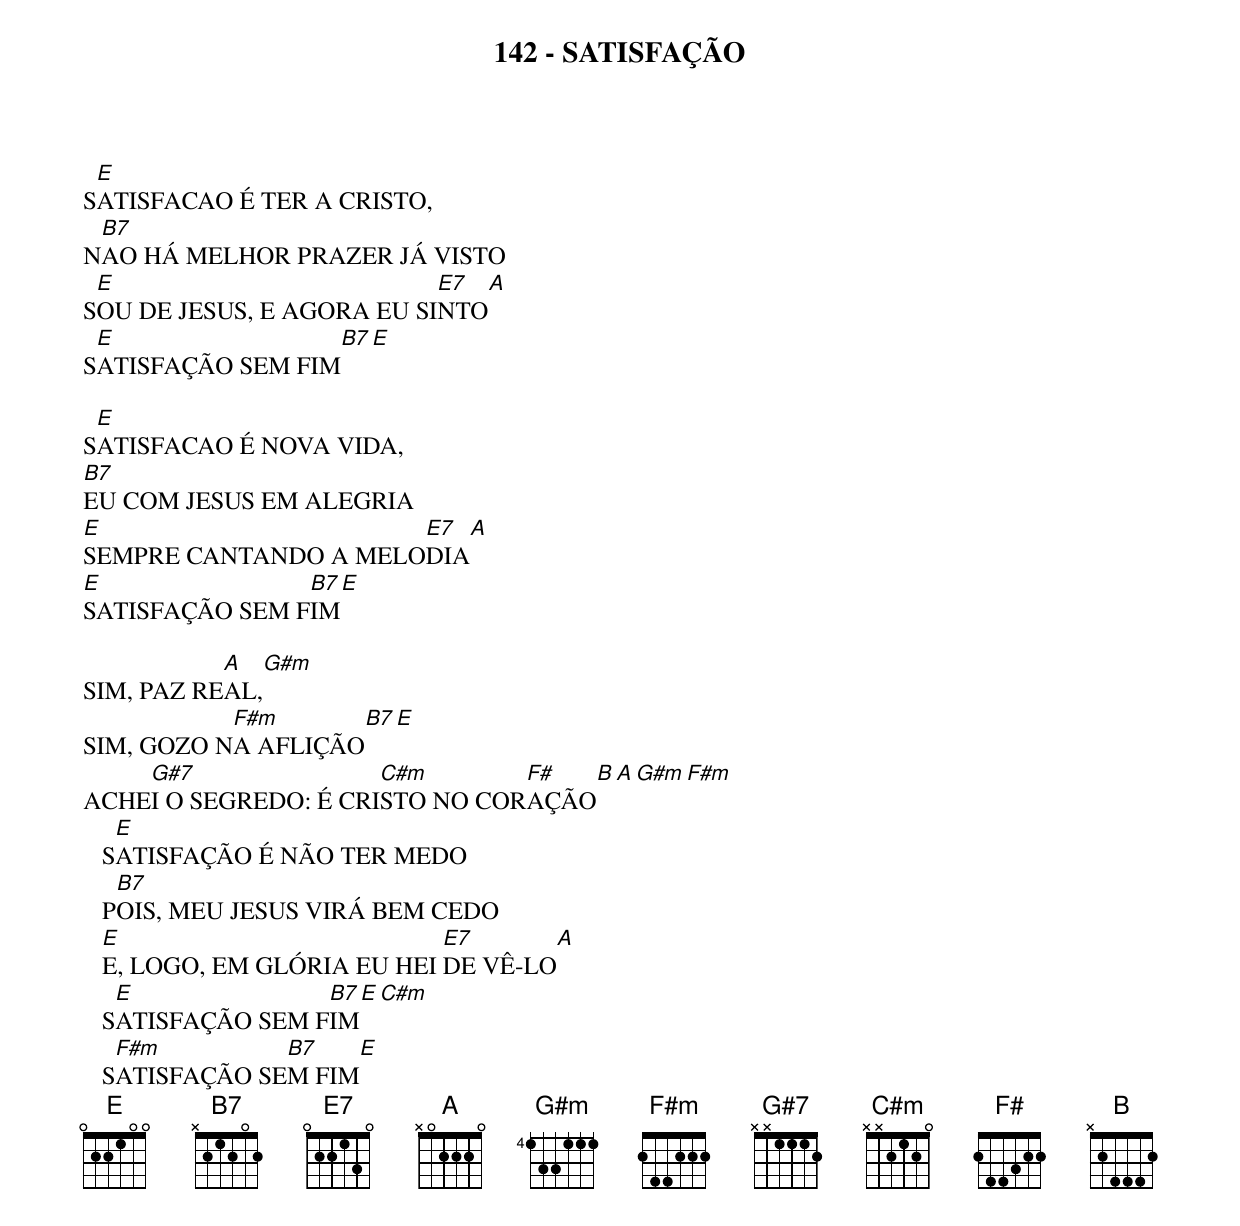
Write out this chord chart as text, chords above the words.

142 - SATISFAÇÃO

 E
SATISFACAO É TER A CRISTO,
 B7
NAO HÁ MELHOR PRAZER JÁ VISTO
 E                         E7                     A
SOU DE JESUS, E AGORA EU SINTO
 E                B7            E
SATISFAÇÃO SEM FIM

 E
SATISFACAO É NOVA VIDA,
B7
EU COM JESUS EM ALEGRIA
E                     E7                           A
SEMPRE CANTANDO A MELODIA
E               B7              E
SATISFAÇÃO SEM FIM

           A     G#m
SIM, PAZ REAL,
           F#m            B7     E
SIM, GOZO NA AFLIÇÃO
    G#7               C#m       F#                               B       A  G#m  F#m
ACHEI O SEGREDO: É CRISTO NO CORAÇÃO
    E
   SATISFAÇÃO É NÃO TER MEDO
    B7
   POIS, MEU JESUS VIRÁ BEM CEDO
   E                         E7          		    A
   E, LOGO, EM GLÓRIA EU HEI DE VÊ-LO
    E              B7              E      C#m
   SATISFAÇÃO SEM FIM
    F#m         B7              E
   SATISFAÇÃO SEM FIM
